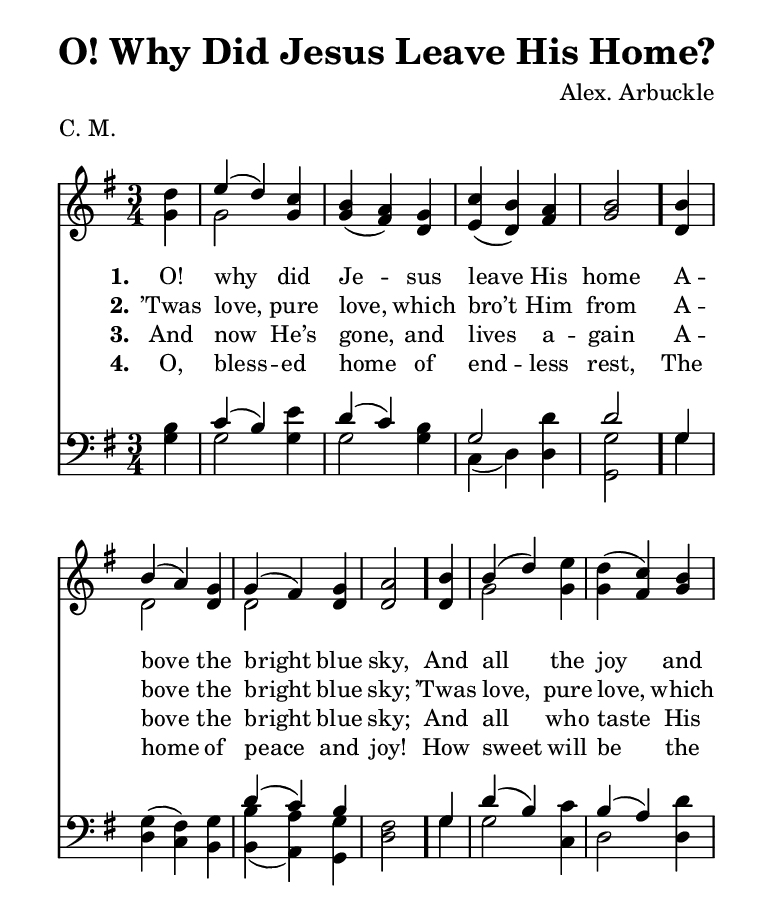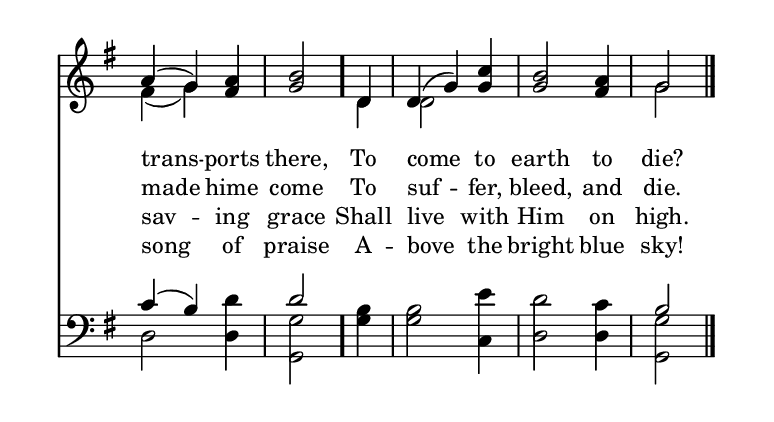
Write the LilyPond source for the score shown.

\include "common/global.ily"
\paper {
  \include "common/paper.ily"
  ragged-bottom = ##t
}

\header{
  hymnnumber = "253"
  title = "O! Why Did Jesus Leave His Home?"
  tunename = "Munhall"
  meter = "C. M."
  poet = ""
  composer = "Alex. Arbuckle"
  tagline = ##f
}

global = {
  \include "common/overrides.ily"
  \override Staff.TimeSignature.style = #'numbered
  \time 3/4
  \override Score.MetronomeMark.transparent = ##t % hide all fermata changes too
  \tempo 4=100
  \key g \major
  \partial 4
  \autoBeamOff
}

%smallNotes = \override NoteHead.font-size = #-4
normalNotes = \override NoteHead.font-size = #0
smallNotes = { \normalNotes } % TODO use smallNotes when we can mix on the same stem
smallNote = \once \smallNotes

notesSoprano = {
\global
\relative c'' {

  d4 | e( d) c | b( a) g | c( b) a | b2
  b4 | b( a) g | g( fis) g | a2
  b4 | b( d) e | d( c) b | a( g) a | b2
  d,4 | d( g) c | b2 a4 | g2

  \bar "|."

}
}

notesAlto = {
\global
\relative e' {

  g4 | g2 g4 | g( fis) d | e( d) fis | g2
  d4 | d2 d4 | d2 d4 | d2
  d4 | g2 g4 | g( fis) g | fis( g) fis | g2
  d4 | d2 g4 | g2 fis4 | g2

}
}

notesTenor = {
\global
\relative a {

  b4 | c( b) e | d( c) b | g2 d'4 | d2
  g,4 | g( fis) g | d'( c) b | fis2
  g4 | d'( b) c | b( a) d | c( b) d | d2
  b4 | b2 e4 | d2 c4 | b2

}
}

notesBass = {
\global
\relative f {

  % TODO make chords with different note-head sizes, like original
  g4 | g2 g4 | g2 g4 | c,( d) d | <<g2 \smallNote g,2>>
  g'4 | d( c) b | << \normalNotes { b( a) } \smallNotes { b' a }>> <<g, \smallNote g'>> | \normalNotes d2
  g4 | g2 c,4 | d2 d4 | d2 d4 | <<g2 \smallNote g,2>>
  g'4 | g2 c,4 | d2 d4 | <g g,>2

}
}

wordsA = \lyricmode {
\set stanza = "1."

O! why did Je -- sus leave His home \bar "."
A -- bove the bright blue sky, \bar "."
And all the joy and trans -- ports there, \bar "."
To come to earth to die? \bar "."

}

wordsB = \lyricmode {
\set stanza = "2."

’Twas love, pure love, which bro’t Him from
A -- bove the bright blue sky;
’Twas love, pure love, which made hime come
To suf -- fer, bleed, and die.

}

wordsC = \lyricmode {
\set stanza = "3."

And now He’s gone, and lives a -- gain
A -- bove the bright blue sky;
And all who taste His sav -- ing grace
Shall live with Him on high.

}

wordsD = \lyricmode {
\set stanza = "4."

O, bless -- ed home of end -- less rest,
The home of peace and joy!
How sweet will be the song of praise
A -- bove the bright blue sky!

}

\score {
  \context ChoirStaff <<
    \context Staff = upper <<
      \set Staff.autoBeaming = ##f
      \set ChoirStaff.systemStartDelimiter = #'SystemStartBar
      \set ChoirStaff.printPartCombineTexts = ##f
      \partcombine #'(2 . 9) \notesSoprano \notesAlto
      \context NullVoice = sopranos { \voiceOne << \notesSoprano >> }
      \context NullVoice = altos { \voiceTwo << \notesAlto >> }
      \context Lyrics = one   \lyricsto sopranos \wordsA
      \context Lyrics = two   \lyricsto sopranos \wordsB
      \context Lyrics = three \lyricsto sopranos \wordsC
      \context Lyrics = four  \lyricsto sopranos \wordsD
    >>
    \context Staff = men <<
      \set Staff.autoBeaming = ##f
      \clef bass
      \set ChoirStaff.printPartCombineTexts = ##f
      \partcombine #'(2 . 9) \notesTenor \notesBass
      \context NullVoice = tenors { \voiceOne << \notesTenor >> }
      \context NullVoice = basses { \voiceTwo << \notesBass >> }
    >>
  >>
  \layout {
    \include "common/layout.ily"
  }
  \midi{
    \include "common/midi.ily"
  }
}

\version "2.19.49"  % necessary for upgrading to future LilyPond versions.

% vi:set et ts=2 sw=2 ai nocindent syntax=lilypond:
